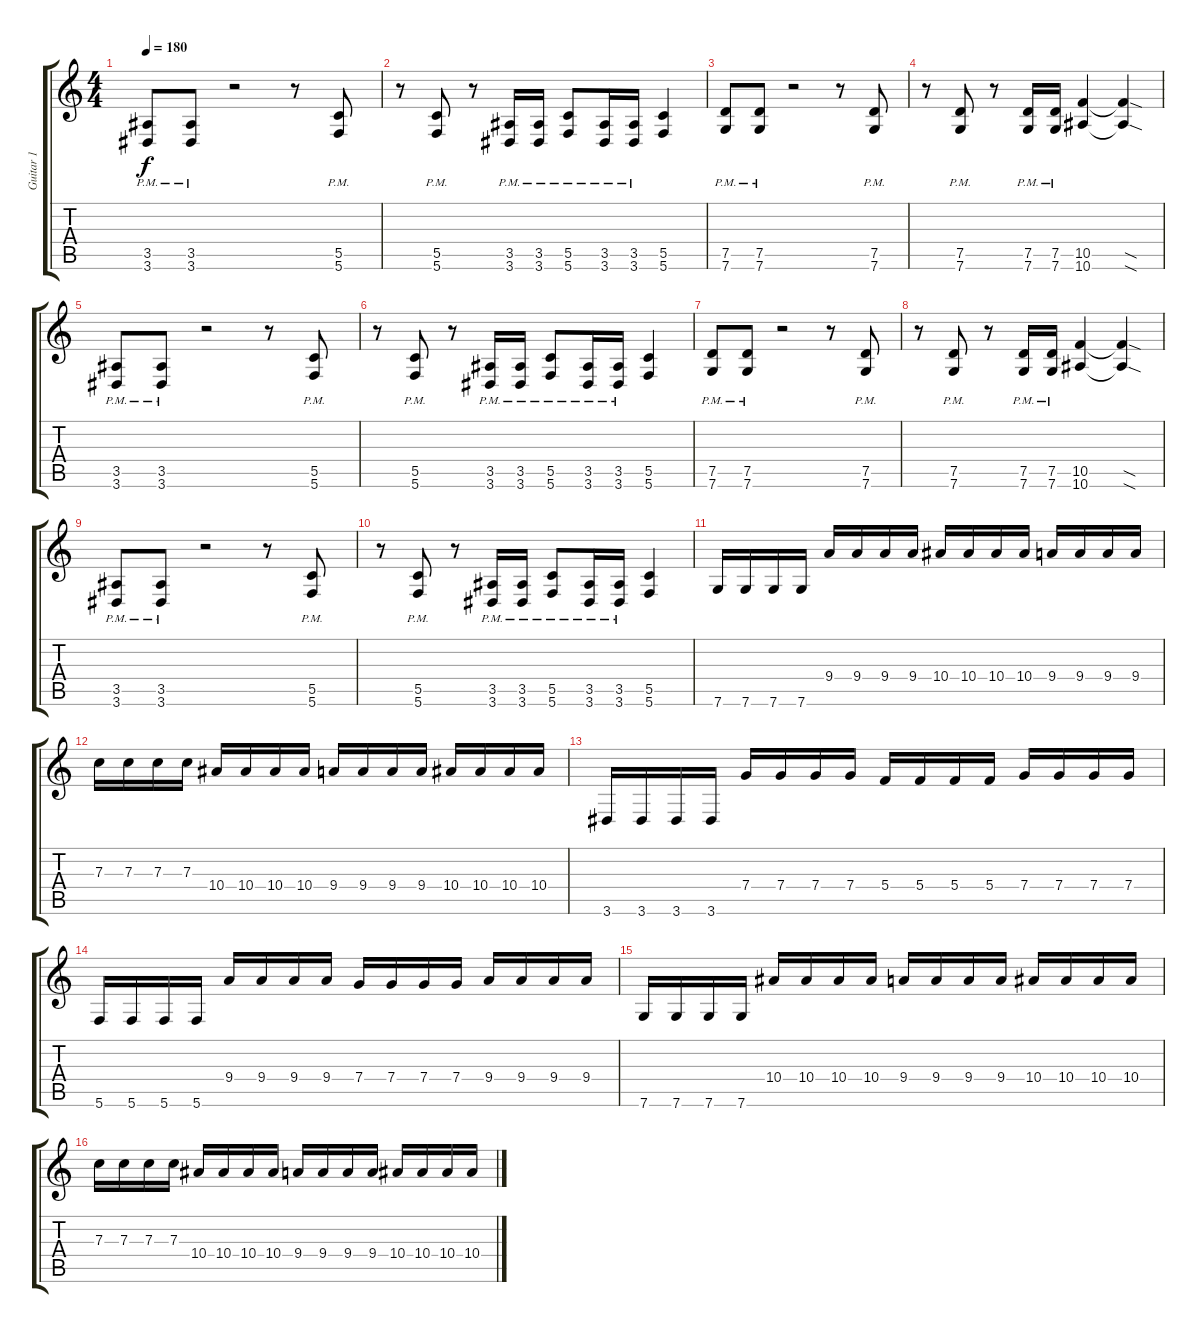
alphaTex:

\track ("Guitar 1" "Guitar 1") {instrument electricguitarclean}
\staff {score tabs}
\tuning (D4 A3 F3 C3 G2 C2) {hide}
\ts (4 4)
\tempo 180
\clef g2
\ks c
(3.5{pm} 3.6{pm}).8{dy f} (3.5{pm} 3.6{pm}).8 r.2 r.8 (5.5{pm} 5.6{pm}).8 |
r.8 (5.5{pm} 5.6{pm}).8 r.8 (3.5{pm} 3.6{pm}).16 (3.5{pm} 3.6{pm}).16 (5.5{pm} 5.6{pm}).8 (3.5{pm} 3.6{pm}).16 (3.5{pm} 3.6{pm}).16 (5.5 5.6).4 |
(7.5{pm} 7.6{pm}).8 (7.5{pm} 7.6{pm}).8 r.2 r.8 (7.5{pm} 7.6{pm}).8 |
r.8 (7.5{pm} 7.6{pm}).8 r.8 (7.5{pm} 7.6{pm}).16 (7.5{pm} 7.6{pm}).16 (10.5 10.6).4 (10.5{sod t} 10.6{sod t}).4 |
(3.5{pm} 3.6{pm}).8 (3.5{pm} 3.6{pm}).8 r.2 r.8 (5.5{pm} 5.6{pm}).8 |
r.8 (5.5{pm} 5.6{pm}).8 r.8 (3.5{pm} 3.6{pm}).16 (3.5{pm} 3.6{pm}).16 (5.5{pm} 5.6{pm}).8 (3.5{pm} 3.6{pm}).16 (3.5{pm} 3.6{pm}).16 (5.5 5.6).4 |
(7.5{pm} 7.6{pm}).8 (7.5{pm} 7.6{pm}).8 r.2 r.8 (7.5{pm} 7.6{pm}).8 |
r.8 (7.5{pm} 7.6{pm}).8 r.8 (7.5{pm} 7.6{pm}).16 (7.5{pm} 7.6{pm}).16 (10.5 10.6).4 (10.5{sod t} 10.6{sod t}).4 |
(3.5{pm} 3.6{pm}).8 (3.5{pm} 3.6{pm}).8 r.2 r.8 (5.5{pm} 5.6{pm}).8 |
r.8 (5.5{pm} 5.6{pm}).8 r.8 (3.5{pm} 3.6{pm}).16 (3.5{pm} 3.6{pm}).16 (5.5{pm} 5.6{pm}).8 (3.5{pm} 3.6{pm}).16 (3.5{pm} 3.6{pm}).16 (5.5 5.6).4 |
7.6.16 7.6.16 7.6.16 7.6.16 9.4.16 9.4.16 9.4.16 9.4.16 10.4.16 10.4.16 10.4.16 10.4.16 9.4.16 9.4.16 9.4.16 9.4.16 |
7.3.16 7.3.16 7.3.16 7.3.16 10.4.16 10.4.16 10.4.16 10.4.16 9.4.16 9.4.16 9.4.16 9.4.16 10.4.16 10.4.16 10.4.16 10.4.16 |
3.6.16 3.6.16 3.6.16 3.6.16 7.4.16 7.4.16 7.4.16 7.4.16 5.4.16 5.4.16 5.4.16 5.4.16 7.4.16 7.4.16 7.4.16 7.4.16 |
5.6.16 5.6.16 5.6.16 5.6.16 9.4.16 9.4.16 9.4.16 9.4.16 7.4.16 7.4.16 7.4.16 7.4.16 9.4.16 9.4.16 9.4.16 9.4.16 |
7.6.16 7.6.16 7.6.16 7.6.16 10.4.16 10.4.16 10.4.16 10.4.16 9.4.16 9.4.16 9.4.16 9.4.16 10.4.16 10.4.16 10.4.16 10.4.16 |
7.3.16 7.3.16 7.3.16 7.3.16 10.4.16 10.4.16 10.4.16 10.4.16 9.4.16 9.4.16 9.4.16 9.4.16 10.4.16 10.4.16 10.4.16 10.4.16
